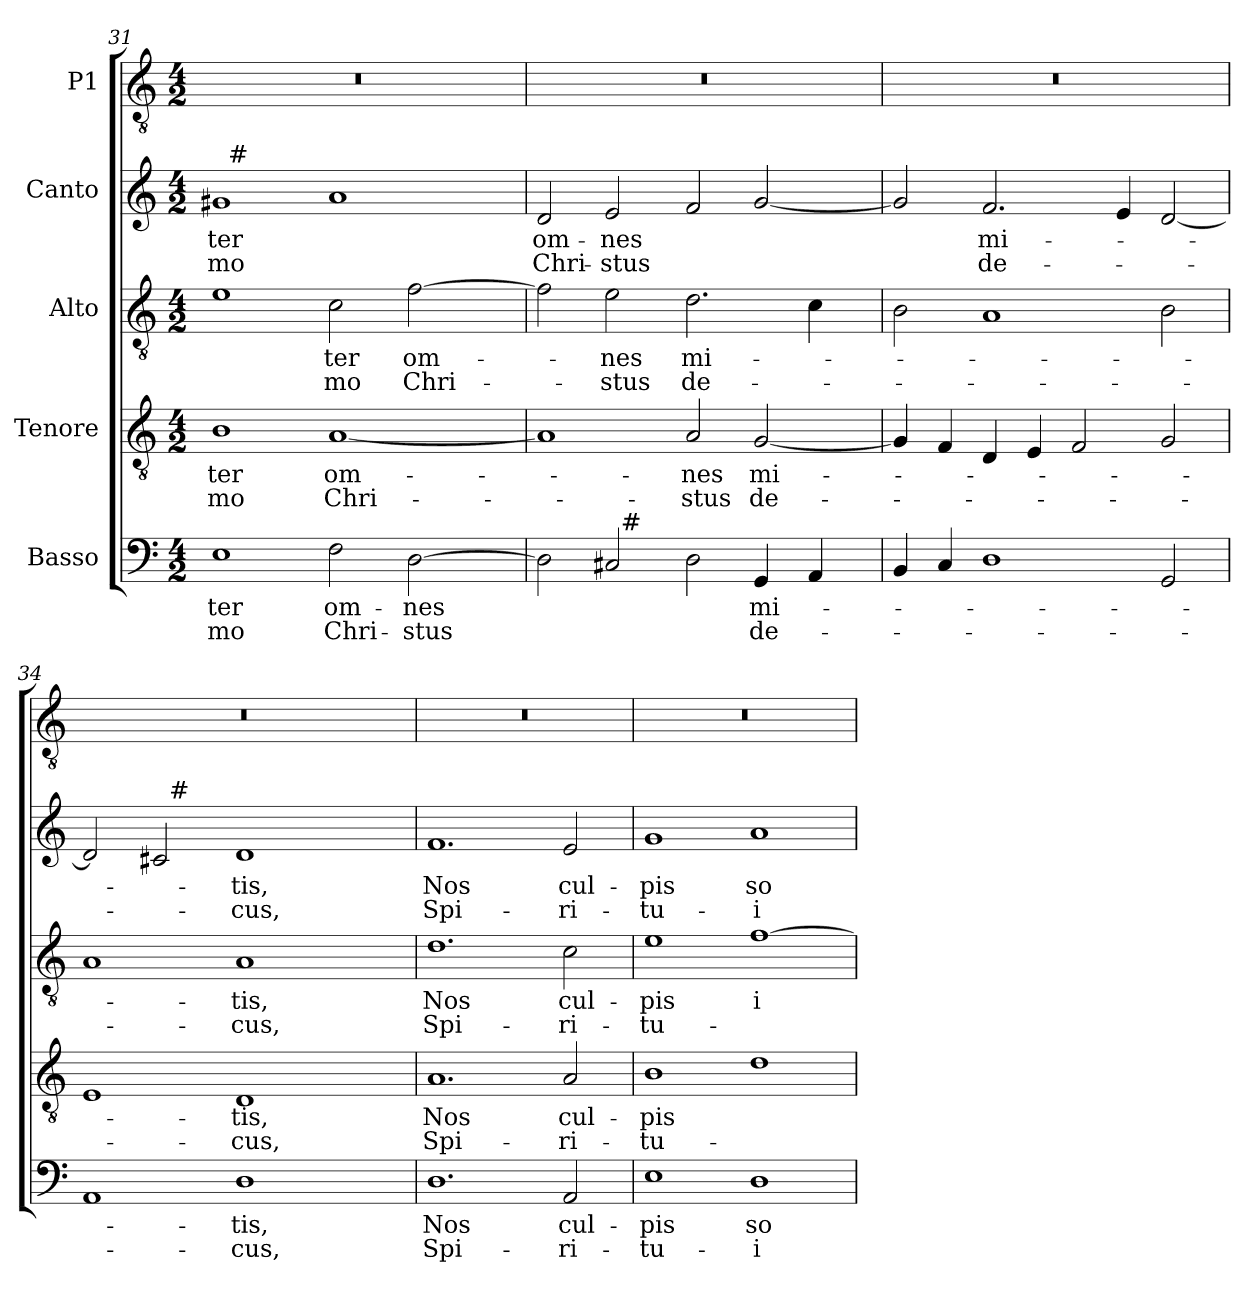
**kern	**text	**text	**kern	**text	**text	**kern	**text	**text	**kern	**text	**text	**kern
*part5	*part5	*part5	*part4	*part4	*part4	*part3	*part3	*part3	*part2	*part2	*part2	*part1
*staff5	*staff5	*staff5	*staff4	*staff4	*staff4	*staff3	*staff3	*staff3	*staff2	*staff2	*staff2	*staff1
*I"Basso	*	*	*I"Tenore	*	*	*I"Alto	*	*	*I"Canto	*	*	*I"P1
*clefF4	*	*	*clefGv2	*	*	*clefGv2	*	*	*clefG2	*	*	*clefGv2
*	*	*	*ITrd7c12	*	*	*ITrd7c12	*	*	*	*	*	*ITrd7c12
*k[]	*	*	*k[]	*	*	*k[]	*	*	*k[]	*	*	*k[]
*C:	*	*	*C:	*	*	*C:	*	*	*C:	*	*	*C:
*M4/2	*	*	*M4/2	*	*	*M4/2	*	*	*M4/2	*	*	*M4/2
=31	=31	=31	=31	=31	=31	=31	=31	=31	=31	=31	=31	=31
!	!LO:LY:b:color=#000000	!LO:LY:b:color=#000000	!	!	!	!	!	!	!	!	!	!
!	!	!	!	!LO:LY:b:color=#000000	!LO:LY:b:color=#000000	!	!	!	!	!	!	!
!	!	!	!	!	!	!	!	!	!	!LO:LY:b:color=#000000	!LO:LY:b:color=#000000	!LO:N:vis=1
*	*	*	*	*	*	*	*	*	*^	*	*	*
1Ei	-ter	-mo	1BBi	-ter	-mo	1Ei	.	.	1g#i	32ryy	-ter	-mo	0r
.	.	.	.	.	.	.	.	.	.	256ryy	.	.	.
!	!	!	!	!	!	!	!	!	!	!LO:TX:a:t=#	!	!	!
.	.	.	.	.	.	.	.	.	.	1ryy	.	.	.
!	!LO:LY:b:color=#000000	!LO:LY:b:color=#000000	!	!	!	!	!	!	!	!	!	!	!
!	!	!	!	!LO:LY:b:color=#000000	!LO:LY:b:color=#000000	!	!	!	!	!	!	!	!
!	!	!	!	!	!	!	!LO:LY:b:color=#000000	!LO:LY:b:color=#000000	!	!	!	!	!
2Fi\	om-	Chri-	[1AAi	om-	Chri-	2Ci\	-ter	-mo	1ai	.	.	.	.
.	.	.	.	.	.	.	.	.	.	2ryy	.	.	.
!	!LO:LY:b:color=#000000	!LO:LY:b:color=#000000	!	!	!	!	!	!	!	!	!	!	!
!	!	!	!	!	!	!	!LO:LY:b:color=#000000	!LO:LY:b:color=#000000	!	!	!	!	!
[2Di\	-nes	-stus	.	.	.	[2Fi\	om-	Chri-	.	.	.	.	.
.	.	.	.	.	.	.	.	.	.	4ryy	.	.	.
.	.	.	.	.	.	.	.	.	.	8ryy	.	.	.
.	.	.	.	.	.	.	.	.	.	16ryy	.	.	.
.	.	.	.	.	.	.	.	.	.	64..ryy	.	.	.
*	*	*	*	*	*	*	*	*	*v	*v	*	*	*
=32	=32	=32	=32	=32	=32	=32	=32	=32	=32	=32	=32	=32
*	*	*	*	*	*	*	*	*	*^	*	*	*
!	!	!	!	!	!	!	!	!	!	!	!LO:LY:b:color=#000000	!LO:LY:b:color=#000000	!LO:N:vis=1
*^	*	*	*	*	*	*	*	*	*v	*v	*	*	*
2Di\]	2ryy	.	.	1AAi]	.	.	2Fi\]	.	.	2di/	om-	Chri-	0r
!	!	!	!	!	!	!	!	!LO:LY:b:color=#000000	!LO:LY:b:color=#000000	!	!	!	!
!	!	!	!	!	!	!	!	!	!	!	!LO:LY:b:color=#000000	!LO:LY:b:color=#000000	!
2C#i/	32ryy	.	.	.	.	.	2Ei\	-nes	-stus	2ei/	-nes	-stus	.
.	256ryy	.	.	.	.	.	.	.	.	.	.	.	.
!	!LO:TX:a:t=#	!	!	!	!	!	!	!	!	!	!	!	!
.	1ryy	.	.	.	.	.	.	.	.	.	.	.	.
!	!	!	!	!	!LO:LY:b:color=#000000	!LO:LY:b:color=#000000	!	!	!	!	!	!	!
!	!	!	!	!	!	!	!	!LO:LY:b:color=#000000	!LO:LY:b:color=#000000	!	!	!	!
2Di\	.	.	.	2AAi/	-nes	-stus	2.Di\	mi-	de-	2fi/	.	.	.
!	!	!LO:LY:b:color=#000000	!LO:LY:b:color=#000000	!	!	!	!	!	!	!	!	!	!
!	!	!	!	!	!LO:LY:b:color=#000000	!LO:LY:b:color=#000000	!	!	!	!	!	!	!
4GGi/	.	mi-	de-	[2GGi/	mi-	de-	.	.	.	[2gi/	.	.	.
.	4ryy	.	.	.	.	.	.	.	.	.	.	.	.
4AAi/	.	.	.	.	.	.	4Ci\	.	.	.	.	.	.
.	8ryy	.	.	.	.	.	.	.	.	.	.	.	.
.	16ryy	.	.	.	.	.	.	.	.	.	.	.	.
.	64..ryy	.	.	.	.	.	.	.	.	.	.	.	.
=33	=33	=33	=33	=33	=33	=33	=33	=33	=33	=33	=33	=33	=33
!	!	!	!	!	!	!	!	!	!	!	!	!	!LO:N:vis=1
*v	*v	*	*	*	*	*	*	*	*	*	*	*	*
4BBi/	.	.	4GGi/]	.	.	2BBi\	.	.	2gi/]	.	.	0r
4Ci/	.	.	4FFi/	.	.	.	.	.	.	.	.	.
!	!	!	!	!	!	!	!	!	!	!LO:LY:b:color=#000000	!LO:LY:b:color=#000000	!
1Di	.	.	4DDi/	.	.	1AAi	.	.	2.fi/	mi-	de-	.
.	.	.	4EEi/	.	.	.	.	.	.	.	.	.
.	.	.	2FFi/	.	.	.	.	.	.	.	.	.
.	.	.	.	.	.	.	.	.	4ei/	.	.	.
2GGi/	.	.	2GGi/	.	.	2BBi\	.	.	[2di/	.	.	.
=34	=34	=34	=34	=34	=34	=34	=34	=34	=34	=34	=34	=34
!	!	!	!	!	!	!	!	!	!	!	!	!LO:N:vis=1
*	*	*	*	*	*	*	*	*	*^	*	*	*
1AAi	.	.	1EEi	.	.	1AAi	.	.	2di/]	2ryy	.	.	0r
.	.	.	.	.	.	.	.	.	2c#i/	32ryy	.	.	.
.	.	.	.	.	.	.	.	.	.	256ryy	.	.	.
!	!	!	!	!	!	!	!	!	!	!LO:TX:a:t=#	!	!	!
.	.	.	.	.	.	.	.	.	.	1ryy	.	.	.
!	!LO:LY:b:color=#000000	!LO:LY:b:color=#000000	!	!	!	!	!	!	!	!	!	!	!
!	!	!	!	!LO:LY:b:color=#000000	!LO:LY:b:color=#000000	!	!	!	!	!	!	!	!
!	!	!	!	!	!	!	!LO:LY:b:color=#000000	!LO:LY:b:color=#000000	!	!	!	!	!
!	!	!	!	!	!	!	!	!	!	!	!LO:LY:b:color=#000000	!LO:LY:b:color=#000000	!
1Di	-tis,	-cus,	1DDi	-tis,	-cus,	1AAi	-tis,	-cus,	1di	.	-tis,	-cus,	.
.	.	.	.	.	.	.	.	.	.	4ryy	.	.	.
.	.	.	.	.	.	.	.	.	.	8ryy	.	.	.
.	.	.	.	.	.	.	.	.	.	16ryy	.	.	.
.	.	.	.	.	.	.	.	.	.	64..ryy	.	.	.
*	*	*	*	*	*	*	*	*	*v	*v	*	*	*
!!LO:LB:g=z
=35	=35	=35	=35	=35	=35	=35	=35	=35	=35	=35	=35	=35
*	*	*	*	*	*	*	*	*	*^	*	*	*
!	!LO:LY:b:color=#000000	!LO:LY:b:color=#000000	!	!	!	!	!	!	!	!	!	!	!
*	*	*	*	*	*	*	*	*	*v	*v	*	*	*
*	*	*	*	*	*	*	*	*	*^	*	*	*
!	!	!	!	!LO:LY:b:color=#000000	!LO:LY:b:color=#000000	!	!	!	!	!	!	!	!
*	*	*	*	*	*	*	*	*	*v	*v	*	*	*
*	*	*	*	*	*	*	*	*	*^	*	*	*
!	!	!	!	!	!	!	!LO:LY:b:color=#000000	!LO:LY:b:color=#000000	!	!	!	!	!
*	*	*	*	*	*	*	*	*	*v	*v	*	*	*
*	*	*	*	*	*	*	*	*	*^	*	*	*
!	!	!	!	!	!	!	!	!	!	!	!LO:LY:b:color=#000000	!LO:LY:b:color=#000000	!LO:N:vis=1
*	*	*	*	*	*	*	*	*	*v	*v	*	*	*
1.Di	Nos	Spi-	1.AAi	Nos	Spi-	1.Di	Nos	Spi-	1.fi	Nos	Spi-	0r
!	!LO:LY:b:color=#000000	!LO:LY:b:color=#000000	!	!	!	!	!	!	!	!	!	!
!	!	!	!	!LO:LY:b:color=#000000	!LO:LY:b:color=#000000	!	!	!	!	!	!	!
!	!	!	!	!	!	!	!LO:LY:b:color=#000000	!LO:LY:b:color=#000000	!	!	!	!
!	!	!	!	!	!	!	!	!	!	!LO:LY:b:color=#000000	!LO:LY:b:color=#000000	!
2AAi/	cul-	-ri-	2AAi/	cul-	-ri-	2Ci\	cul-	-ri-	2ei/	cul-	-ri-	.
=36	=36	=36	=36	=36	=36	=36	=36	=36	=36	=36	=36	=36
!	!LO:LY:b:color=#000000	!LO:LY:b:color=#000000	!	!	!	!	!	!	!	!	!	!
!	!	!	!	!LO:LY:b:color=#000000	!LO:LY:b:color=#000000	!	!	!	!	!	!	!
!	!	!	!	!	!	!	!LO:LY:b:color=#000000	!LO:LY:b:color=#000000	!	!	!	!
!	!	!	!	!	!	!	!	!	!	!LO:LY:b:color=#000000	!LO:LY:b:color=#000000	!LO:N:vis=1
1Ei	-pis	-tu-	1BBi	-pis	-tu-	1Ei	-pis	-tu-	1gi	-pis	-tu-	0r
!	!LO:LY:b:color=#000000	!LO:LY:b:color=#000000	!	!	!	!	!	!	!	!	!	!
!	!	!	!	!	!	!	!LO:LY:b:color=#000000	!	!	!	!	!
!	!	!	!	!	!	!	!	!	!	!LO:LY:b:color=#000000	!LO:LY:b:color=#000000	!
1Di	so-	-i	1Di	.	.	[1Fi	-i	.	1ai	so-	-i	.
=	=	=	=	=	=	=	=	=	=	=	=	=
*-	*-	*-	*-	*-	*-	*-	*-	*-	*-	*-	*-	*-
